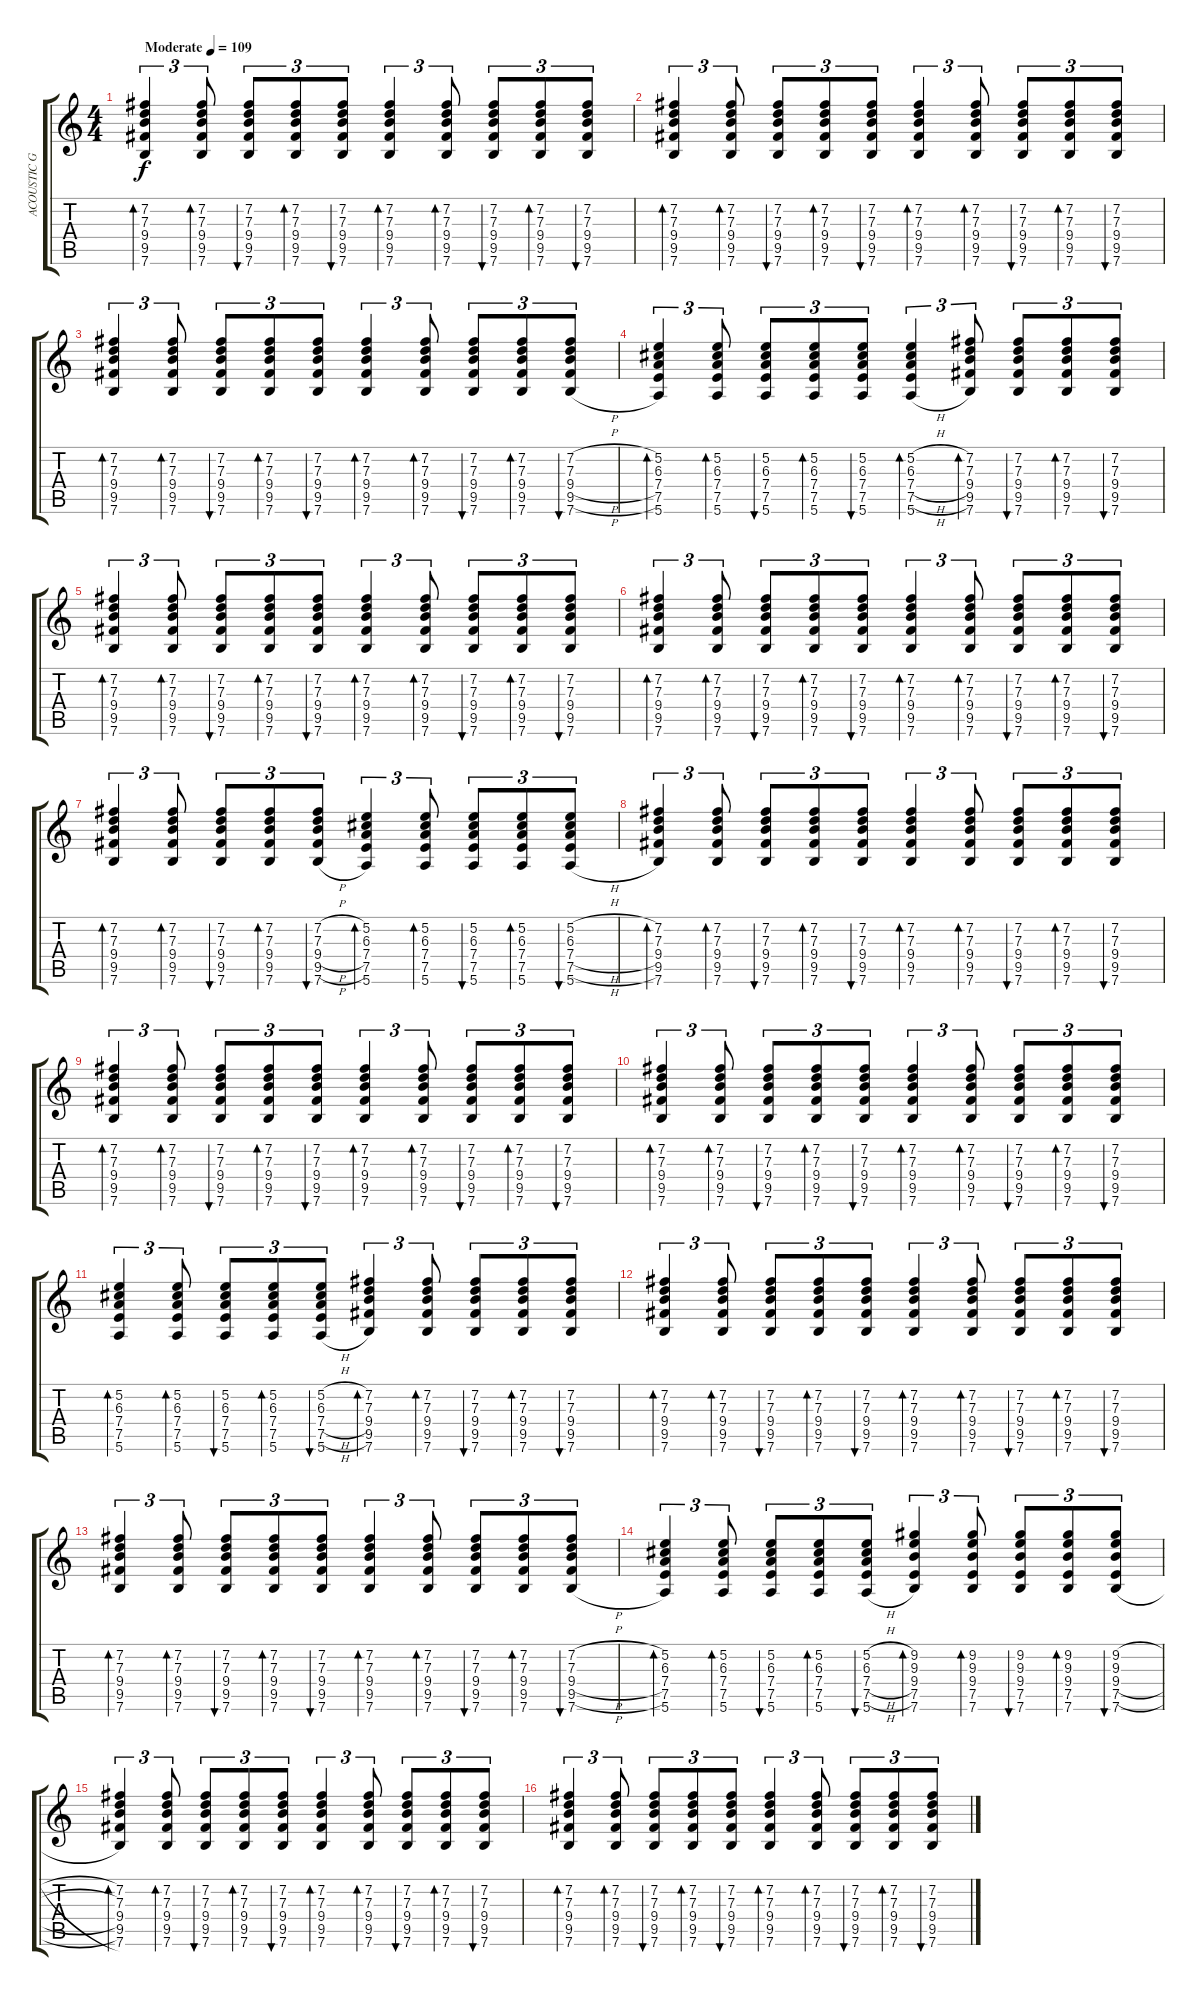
\track ("ACOUSTIC GUITAR I" "ACOUSTIC G") {instrument acousticguitarsteel}
\staff {score tabs}
\tuning (E4 B3 G3 D3 A2 E2) {hide}
\ts (4 4)
\tempo (109 "Moderate")
\clef g2
\ks c
(7.2 7.3 9.4 9.5 7.6).4{tu (3 2) bd 60 dy f instrument acousticguitarsteel} (7.2 7.3 9.4 9.5 7.6).8{tu (3 2) bd 60} (7.2 7.3 9.4 9.5 7.6).8{tu (3 2) bu 60} (7.2 7.3 9.4 9.5 7.6).8{tu (3 2) bd 60} (7.2 7.3 9.4 9.5 7.6).8{tu (3 2) bu 60} (7.2 7.3 9.4 9.5 7.6).4{tu (3 2) bd 60} (7.2 7.3 9.4 9.5 7.6).8{tu (3 2) bd 60} (7.2 7.3 9.4 9.5 7.6).8{tu (3 2) bu 60} (7.2 7.3 9.4 9.5 7.6).8{tu (3 2) bd 60} (7.2 7.3 9.4 9.5 7.6).8{tu (3 2) bu 60} |
(7.2 7.3 9.4 9.5 7.6).4{tu (3 2) bd 60} (7.2 7.3 9.4 9.5 7.6).8{tu (3 2) bd 60} (7.2 7.3 9.4 9.5 7.6).8{tu (3 2) bu 60} (7.2 7.3 9.4 9.5 7.6).8{tu (3 2) bd 60} (7.2 7.3 9.4 9.5 7.6).8{tu (3 2) bu 60} (7.2 7.3 9.4 9.5 7.6).4{tu (3 2) bd 60} (7.2 7.3 9.4 9.5 7.6).8{tu (3 2) bd 60} (7.2 7.3 9.4 9.5 7.6).8{tu (3 2) bu 60} (7.2 7.3 9.4 9.5 7.6).8{tu (3 2) bd 60} (7.2 7.3 9.4 9.5 7.6).8{tu (3 2) bu 60} |
(7.2 7.3 9.4 9.5 7.6).4{tu (3 2) bd 60} (7.2 7.3 9.4 9.5 7.6).8{tu (3 2) bd 60} (7.2 7.3 9.4 9.5 7.6).8{tu (3 2) bu 60} (7.2 7.3 9.4 9.5 7.6).8{tu (3 2) bd 60} (7.2 7.3 9.4 9.5 7.6).8{tu (3 2) bu 60} (7.2 7.3 9.4 9.5 7.6).4{tu (3 2) bd 60} (7.2 7.3 9.4 9.5 7.6).8{tu (3 2) bd 60} (7.2 7.3 9.4 9.5 7.6).8{tu (3 2) bu 60} (7.2 7.3 9.4 9.5 7.6).8{tu (3 2) bd 60} (7.2{h} 7.3{h} 9.4{h} 9.5{h} 7.6{h}).8{tu (3 2) bu 60} |
(5.2 6.3 7.4 7.5 5.6).4{tu (3 2) bd 60} (5.2 6.3 7.4 7.5 5.6).8{tu (3 2) bd 60} (5.2 6.3 7.4 7.5 5.6).8{tu (3 2) bu 60} (5.2 6.3 7.4 7.5 5.6).8{tu (3 2) bd 60} (5.2 6.3 7.4 7.5 5.6).8{tu (3 2) bu 60} (5.2{h} 6.3{h} 7.4{h} 7.5{h} 5.6{h}).4{tu (3 2) bd 60} (7.2 7.3 9.4 9.5 7.6).8{tu (3 2) bd 60} (7.2 7.3 9.4 9.5 7.6).8{tu (3 2) bu 60} (7.2 7.3 9.4 9.5 7.6).8{tu (3 2) bd 60} (7.2 7.3 9.4 9.5 7.6).8{tu (3 2) bu 60} |
(7.2 7.3 9.4 9.5 7.6).4{tu (3 2) bd 60} (7.2 7.3 9.4 9.5 7.6).8{tu (3 2) bd 60} (7.2 7.3 9.4 9.5 7.6).8{tu (3 2) bu 60} (7.2 7.3 9.4 9.5 7.6).8{tu (3 2) bd 60} (7.2 7.3 9.4 9.5 7.6).8{tu (3 2) bu 60} (7.2 7.3 9.4 9.5 7.6).4{tu (3 2) bd 60} (7.2 7.3 9.4 9.5 7.6).8{tu (3 2) bd 60} (7.2 7.3 9.4 9.5 7.6).8{tu (3 2) bu 60} (7.2 7.3 9.4 9.5 7.6).8{tu (3 2) bd 60} (7.2 7.3 9.4 9.5 7.6).8{tu (3 2) bu 60} |
(7.2 7.3 9.4 9.5 7.6).4{tu (3 2) bd 60} (7.2 7.3 9.4 9.5 7.6).8{tu (3 2) bd 60} (7.2 7.3 9.4 9.5 7.6).8{tu (3 2) bu 60} (7.2 7.3 9.4 9.5 7.6).8{tu (3 2) bd 60} (7.2 7.3 9.4 9.5 7.6).8{tu (3 2) bu 60} (7.2 7.3 9.4 9.5 7.6).4{tu (3 2) bd 60} (7.2 7.3 9.4 9.5 7.6).8{tu (3 2) bd 60} (7.2 7.3 9.4 9.5 7.6).8{tu (3 2) bu 60} (7.2 7.3 9.4 9.5 7.6).8{tu (3 2) bd 60} (7.2 7.3 9.4 9.5 7.6).8{tu (3 2) bu 60} |
(7.2 7.3 9.4 9.5 7.6).4{tu (3 2) bd 60} (7.2 7.3 9.4 9.5 7.6).8{tu (3 2) bd 60} (7.2 7.3 9.4 9.5 7.6).8{tu (3 2) bu 60} (7.2 7.3 9.4 9.5 7.6).8{tu (3 2) bd 60} (7.2{h} 7.3{h} 9.4{h} 9.5{h} 7.6{h}).8{tu (3 2) bu 60} (5.2 6.3 7.4 7.5 5.6).4{tu (3 2) bd 60} (5.2 6.3 7.4 7.5 5.6).8{tu (3 2) bd 60} (5.2 6.3 7.4 7.5 5.6).8{tu (3 2) bu 60} (5.2 6.3 7.4 7.5 5.6).8{tu (3 2) bd 60} (5.2{h} 6.3{h} 7.4{h} 7.5{h} 5.6{h}).8{tu (3 2) bu 60} |
(7.2 7.3 9.4 9.5 7.6).4{tu (3 2) bd 60} (7.2 7.3 9.4 9.5 7.6).8{tu (3 2) bd 60} (7.2 7.3 9.4 9.5 7.6).8{tu (3 2) bu 60} (7.2 7.3 9.4 9.5 7.6).8{tu (3 2) bd 60} (7.2 7.3 9.4 9.5 7.6).8{tu (3 2) bu 60} (7.2 7.3 9.4 9.5 7.6).4{tu (3 2) bd 60} (7.2 7.3 9.4 9.5 7.6).8{tu (3 2) bd 60} (7.2 7.3 9.4 9.5 7.6).8{tu (3 2) bu 60} (7.2 7.3 9.4 9.5 7.6).8{tu (3 2) bd 60} (7.2 7.3 9.4 9.5 7.6).8{tu (3 2) bu 60} |
(7.2 7.3 9.4 9.5 7.6).4{tu (3 2) bd 60} (7.2 7.3 9.4 9.5 7.6).8{tu (3 2) bd 60} (7.2 7.3 9.4 9.5 7.6).8{tu (3 2) bu 60} (7.2 7.3 9.4 9.5 7.6).8{tu (3 2) bd 60} (7.2 7.3 9.4 9.5 7.6).8{tu (3 2) bu 60} (7.2 7.3 9.4 9.5 7.6).4{tu (3 2) bd 60} (7.2 7.3 9.4 9.5 7.6).8{tu (3 2) bd 60} (7.2 7.3 9.4 9.5 7.6).8{tu (3 2) bu 60} (7.2 7.3 9.4 9.5 7.6).8{tu (3 2) bd 60} (7.2 7.3 9.4 9.5 7.6).8{tu (3 2) bu 60} |
(7.2 7.3 9.4 9.5 7.6).4{tu (3 2) bd 60} (7.2 7.3 9.4 9.5 7.6).8{tu (3 2) bd 60} (7.2 7.3 9.4 9.5 7.6).8{tu (3 2) bu 60} (7.2 7.3 9.4 9.5 7.6).8{tu (3 2) bd 60} (7.2 7.3 9.4 9.5 7.6).8{tu (3 2) bu 60} (7.2 7.3 9.4 9.5 7.6).4{tu (3 2) bd 60} (7.2 7.3 9.4 9.5 7.6).8{tu (3 2) bd 60} (7.2 7.3 9.4 9.5 7.6).8{tu (3 2) bu 60} (7.2 7.3 9.4 9.5 7.6).8{tu (3 2) bd 60} (7.2 7.3 9.4 9.5 7.6).8{tu (3 2) bu 60} |
(5.2 6.3 7.4 7.5 5.6).4{tu (3 2) bd 60} (5.2 6.3 7.4 7.5 5.6).8{tu (3 2) bd 60} (5.2 6.3 7.4 7.5 5.6).8{tu (3 2) bu 60} (5.2 6.3 7.4 7.5 5.6).8{tu (3 2) bd 60} (5.2{h} 6.3{h} 7.4{h} 7.5{h} 5.6{h}).8{tu (3 2) bu 60} (7.2 7.3 9.4 9.5 7.6).4{tu (3 2) bd 60} (7.2 7.3 9.4 9.5 7.6).8{tu (3 2) bd 60} (7.2 7.3 9.4 9.5 7.6).8{tu (3 2) bu 60} (7.2 7.3 9.4 9.5 7.6).8{tu (3 2) bd 60} (7.2 7.3 9.4 9.5 7.6).8{tu (3 2) bu 60} |
(7.2 7.3 9.4 9.5 7.6).4{tu (3 2) bd 60} (7.2 7.3 9.4 9.5 7.6).8{tu (3 2) bd 60} (7.2 7.3 9.4 9.5 7.6).8{tu (3 2) bu 60} (7.2 7.3 9.4 9.5 7.6).8{tu (3 2) bd 60} (7.2 7.3 9.4 9.5 7.6).8{tu (3 2) bu 60} (7.2 7.3 9.4 9.5 7.6).4{tu (3 2) bd 60} (7.2 7.3 9.4 9.5 7.6).8{tu (3 2) bd 60} (7.2 7.3 9.4 9.5 7.6).8{tu (3 2) bu 60} (7.2 7.3 9.4 9.5 7.6).8{tu (3 2) bd 60} (7.2 7.3 9.4 9.5 7.6).8{tu (3 2) bu 60} |
(7.2 7.3 9.4 9.5 7.6).4{tu (3 2) bd 60} (7.2 7.3 9.4 9.5 7.6).8{tu (3 2) bd 60} (7.2 7.3 9.4 9.5 7.6).8{tu (3 2) bu 60} (7.2 7.3 9.4 9.5 7.6).8{tu (3 2) bd 60} (7.2 7.3 9.4 9.5 7.6).8{tu (3 2) bu 60} (7.2 7.3 9.4 9.5 7.6).4{tu (3 2) bd 60} (7.2 7.3 9.4 9.5 7.6).8{tu (3 2) bd 60} (7.2 7.3 9.4 9.5 7.6).8{tu (3 2) bu 60} (7.2 7.3 9.4 9.5 7.6).8{tu (3 2) bd 60} (7.2{h} 7.3{h} 9.4{h} 9.5{h} 7.6{h}).8{tu (3 2) bu 60} |
(5.2 6.3 7.4 7.5 5.6).4{tu (3 2) bd 60} (5.2 6.3 7.4 7.5 5.6).8{tu (3 2) bd 60} (5.2 6.3 7.4 7.5 5.6).8{tu (3 2) bu 60} (5.2 6.3 7.4 7.5 5.6).8{tu (3 2) bd 60} (5.2{h} 6.3{h} 7.4{h} 7.5{h} 5.6{h}).8{tu (3 2) bu 60} (9.2 9.3 9.4 7.5 7.6).4{tu (3 2) bd 60} (9.2 9.3 9.4 7.5 7.6).8{tu (3 2) bd 60} (9.2 9.3 9.4 7.5 7.6).8{tu (3 2) bu 60} (9.2 9.3 9.4 7.5 7.6).8{tu (3 2) bd 60} (9.2{h} 9.3{h} 9.4{h} 7.5{h} 7.6{h}).8{tu (3 2) bu 60} |
(7.2 7.3 9.4 9.5 7.6).4{tu (3 2) bd 60} (7.2 7.3 9.4 9.5 7.6).8{tu (3 2) bd 60} (7.2 7.3 9.4 9.5 7.6).8{tu (3 2) bu 60} (7.2 7.3 9.4 9.5 7.6).8{tu (3 2) bd 60} (7.2 7.3 9.4 9.5 7.6).8{tu (3 2) bu 60} (7.2 7.3 9.4 9.5 7.6).4{tu (3 2) bd 60} (7.2 7.3 9.4 9.5 7.6).8{tu (3 2) bd 60} (7.2 7.3 9.4 9.5 7.6).8{tu (3 2) bu 60} (7.2 7.3 9.4 9.5 7.6).8{tu (3 2) bd 60} (7.2 7.3 9.4 9.5 7.6).8{tu (3 2) bu 60} |
(7.2 7.3 9.4 9.5 7.6).4{tu (3 2) bd 60} (7.2 7.3 9.4 9.5 7.6).8{tu (3 2) bd 60} (7.2 7.3 9.4 9.5 7.6).8{tu (3 2) bu 60} (7.2 7.3 9.4 9.5 7.6).8{tu (3 2) bd 60} (7.2 7.3 9.4 9.5 7.6).8{tu (3 2) bu 60} (7.2 7.3 9.4 9.5 7.6).4{tu (3 2) bd 60} (7.2 7.3 9.4 9.5 7.6).8{tu (3 2) bd 60} (7.2 7.3 9.4 9.5 7.6).8{tu (3 2) bu 60} (7.2 7.3 9.4 9.5 7.6).8{tu (3 2) bd 60} (7.2 7.3 9.4 9.5 7.6).8{tu (3 2) bu 60}
